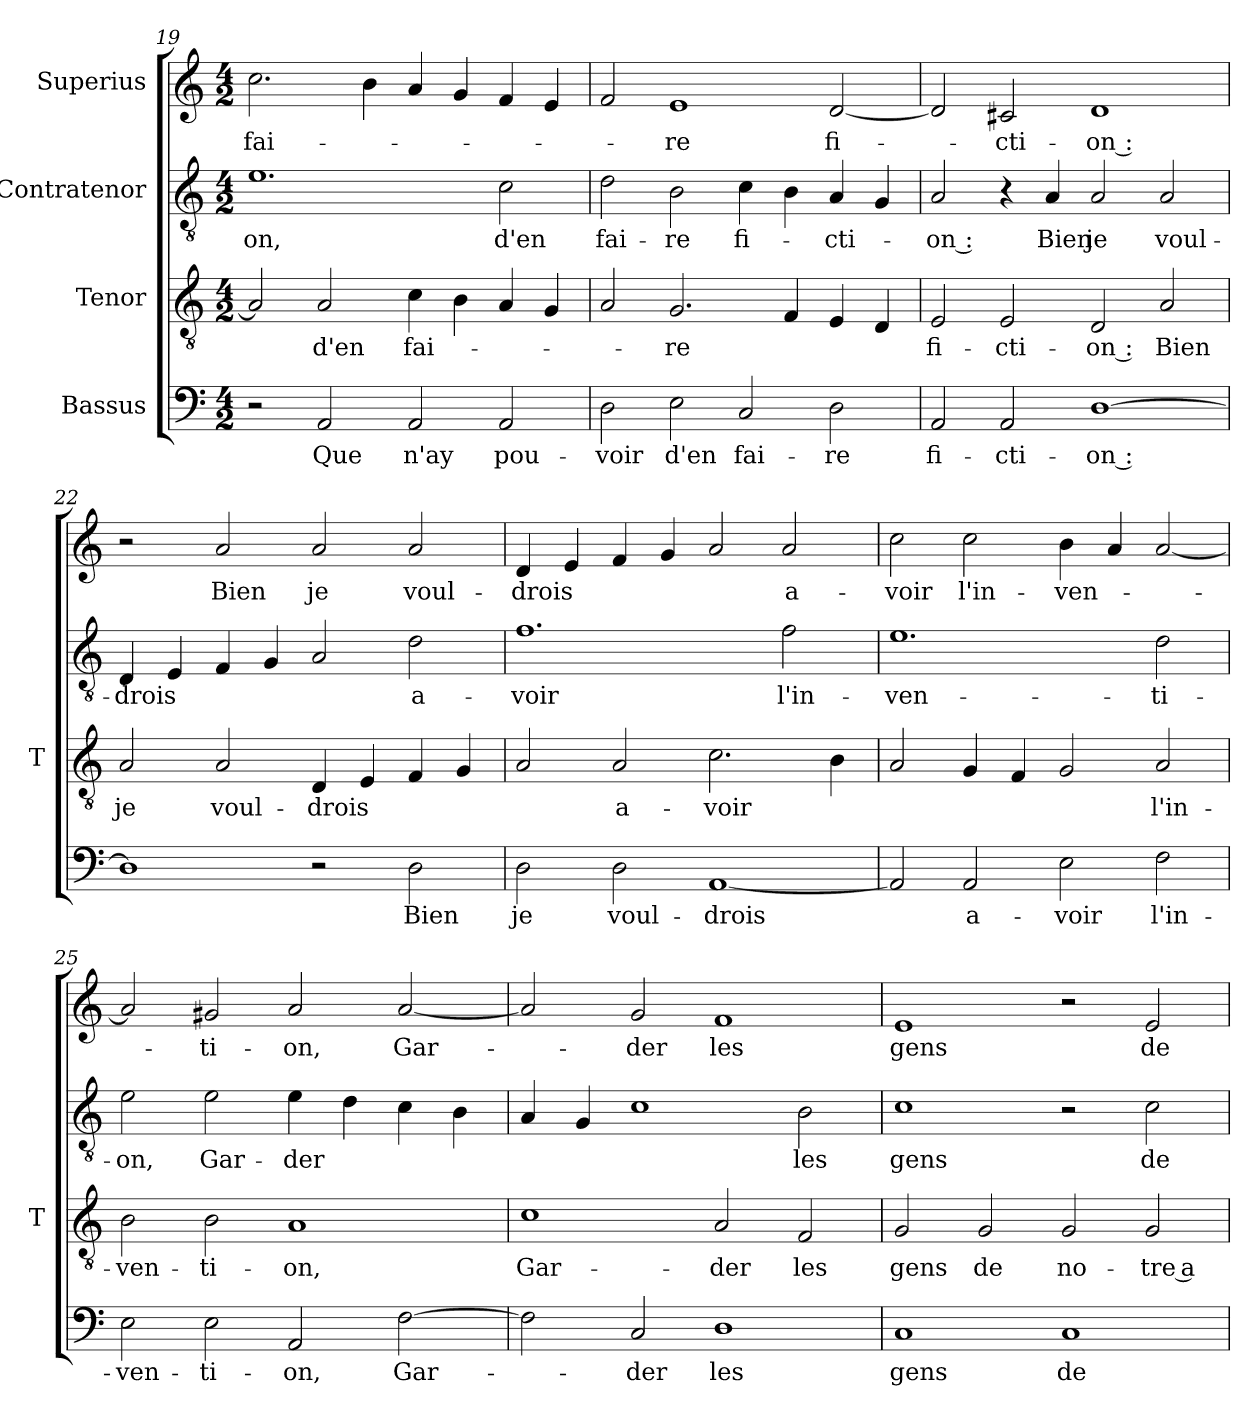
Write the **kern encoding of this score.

**kern	**text	**kern	**text	**kern	**text	**kern	**text
*part4	*part4	*part3	*part3	*part2	*part2	*part1	*part1
*staff4	*staff4	*staff3	*staff3	*staff2	*staff2	*staff1	*staff1
*I"Bassus	*	*I"Tenor	*	*I"Contratenor	*	*I"Superius	*
*	*	*I'T	*	*	*	*	*
*clefF4	*	*clefGv2	*	*clefGv2	*	*clefG2	*
*k[]	*	*k[]	*	*k[]	*	*k[]	*
*M4/2	*	*M4/2	*	*M4/2	*	*M4/2	*
=19	=19	=19	=19	=19	=19	=19	=19
2r	.	2A]	.	1.e	-on,	2.cc	fai-
2AA	-Que	2A	-d'en	.	.	.	.
.	.	.	.	.	.	4b	.
2AA	-n'ay	4c	fai-	.	.	4a	.
.	.	4B	.	.	.	4g	.
2AA	pou-	4A	.	2c	-d'en	4f	.
.	.	4G	.	.	.	4e	.
=20	=20	=20	=20	=20	=20	=20	=20
2D	-voir	2A	.	2d	fai-	2f	.
2E	-d'en	2.G	-re	2B	-re	1e	-re
2C	fai-	.	.	4c	fi-	.	.
.	.	4F	.	4B	.	.	.
2D	-re	4E	.	4A	cti-	[2d	fi-
.	.	4D	.	4G	.	.	.
=21	=21	=21	=21	=21	=21	=21	=21
2AA	fi-	2E	fi-	2A	-on :	2d]	.
2AA	cti-	2E	cti-	4r	.	2c#X	cti-
.	.	.	.	4A	-Bien	.	.
[1D	-on :	2D	-on :	2A	-je	1d	-on :
.	.	2A	-Bien	2A	voul-	.	.
=22	=22	=22	=22	=22	=22	=22	=22
1D]	.	2A	-je	4D	-drois	2r	.
.	.	.	.	4E	.	.	.
.	.	2A	voul-	4F	.	2a	-Bien
.	.	.	.	4G	.	.	.
2r	.	4D	-drois	2A	.	2a	-je
.	.	4E	.	.	.	.	.
2D	-Bien	4F	.	2d	a-	2a	voul-
.	.	4G	.	.	.	.	.
=23	=23	=23	=23	=23	=23	=23	=23
2D	-je	2A	.	1.f	-voir	4d	-drois
.	.	.	.	.	.	4e	.
2D	voul-	2A	a-	.	.	4f	.
.	.	.	.	.	.	4g	.
[1AA	-drois	2.c	-voir	.	.	2a	.
.	.	.	.	2f	l'in-	2a	a-
.	.	4B	.	.	.	.	.
=24	=24	=24	=24	=24	=24	=24	=24
2AA]	.	2A	.	1.e	ven-	2cc	-voir
2AA	a-	4G	.	.	.	2cc	l'in-
.	.	4F	.	.	.	.	.
2E	-voir	2G	.	.	.	4b	ven-
.	.	.	.	.	.	4a	.
2F	l'in-	2A	l'in-	2d	ti-	[2a	.
=25	=25	=25	=25	=25	=25	=25	=25
2E	ven-	2B	ven-	2e	-on,	2a]	.
2E	ti-	2B	ti-	2e	Gar-	2g#X	ti-
2AA	-on,	1A	-on,	4e	-der	2a	-on,
.	.	.	.	4d	.	.	.
[2F	Gar-	.	.	4c	.	[2a	Gar-
.	.	.	.	4B	.	.	.
=26	=26	=26	=26	=26	=26	=26	=26
2F]	.	1c	Gar-	4A	.	2a]	.
.	.	.	.	4G	.	.	.
2C	-der	.	.	1c	.	2g	-der
1D	-les	2A	-der	.	.	1f	-les
.	.	2F	-les	2B	-les	.	.
=27	=27	=27	=27	=27	=27	=27	=27
1C	-gens	2G	-gens	1c	-gens	1e	-gens
.	.	2G	-de	.	.	.	.
1C	-de	2G	no-	2r	.	2r	.
.	.	2G	tre a-	2c	-de	2e	-de
=	=	=	=	=	=	=	=
*-	*-	*-	*-	*-	*-	*-	*-
